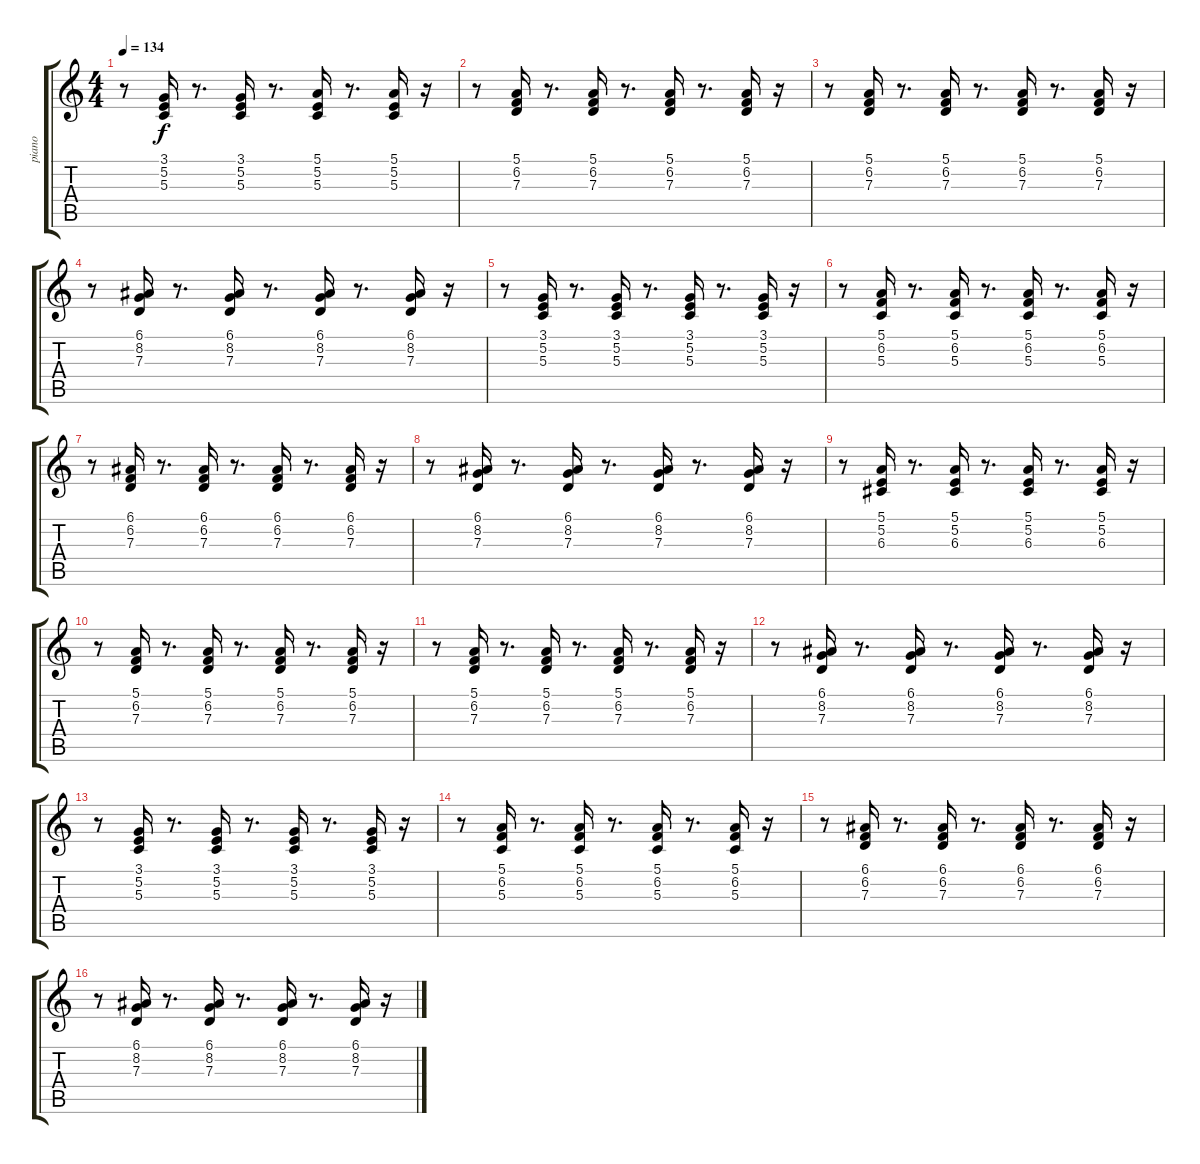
\track ("piano" "piano") {instrument electricgrandpiano}
\staff {score tabs}
\tuning (E4 B3 G3 D3 A2 E2) {hide}
\ts (4 4)
\tempo 134
\clef g2
\ks c
r.8{dy f} (3.1 5.2 5.3).16 r.8{d} (3.1 5.2 5.3).16 r.8{d} (5.1 5.2 5.3).16 r.8{d} (5.1 5.2 5.3).16 r.16 |
r.8 (5.1 6.2 7.3).16 r.8{d} (5.1 6.2 7.3).16 r.8{d} (5.1 6.2 7.3).16 r.8{d} (5.1 6.2 7.3).16 r.16 |
r.8 (5.1 6.2 7.3).16 r.8{d} (5.1 6.2 7.3).16 r.8{d} (5.1 6.2 7.3).16 r.8{d} (5.1 6.2 7.3).16 r.16 |
r.8 (6.1 8.2 7.3).16 r.8{d} (6.1 8.2 7.3).16 r.8{d} (6.1 8.2 7.3).16 r.8{d} (6.1 8.2 7.3).16 r.16 |
r.8 (3.1 5.2 5.3).16 r.8{d} (3.1 5.2 5.3).16 r.8{d} (3.1 5.2 5.3).16 r.8{d} (3.1 5.2 5.3).16 r.16 |
r.8 (5.1 6.2 5.3).16 r.8{d} (5.1 6.2 5.3).16 r.8{d} (5.1 6.2 5.3).16 r.8{d} (5.1 6.2 5.3).16 r.16 |
r.8 (6.1 6.2 7.3).16 r.8{d} (6.1 6.2 7.3).16 r.8{d} (6.1 6.2 7.3).16 r.8{d} (6.1 6.2 7.3).16 r.16 |
r.8 (6.1 8.2 7.3).16 r.8{d} (6.1 8.2 7.3).16 r.8{d} (6.1 8.2 7.3).16 r.8{d} (6.1 8.2 7.3).16 r.16 |
r.8 (5.1 5.2 6.3).16 r.8{d} (5.1 5.2 6.3).16 r.8{d} (5.1 5.2 6.3).16 r.8{d} (5.1 5.2 6.3).16 r.16 |
r.8 (5.1 6.2 7.3).16 r.8{d} (5.1 6.2 7.3).16 r.8{d} (5.1 6.2 7.3).16 r.8{d} (5.1 6.2 7.3).16 r.16 |
r.8 (5.1 6.2 7.3).16 r.8{d} (5.1 6.2 7.3).16 r.8{d} (5.1 6.2 7.3).16 r.8{d} (5.1 6.2 7.3).16 r.16 |
r.8 (6.1 8.2 7.3).16 r.8{d} (6.1 8.2 7.3).16 r.8{d} (6.1 8.2 7.3).16 r.8{d} (6.1 8.2 7.3).16 r.16 |
r.8 (3.1 5.2 5.3).16 r.8{d} (3.1 5.2 5.3).16 r.8{d} (3.1 5.2 5.3).16 r.8{d} (3.1 5.2 5.3).16 r.16 |
r.8 (5.1 6.2 5.3).16 r.8{d} (5.1 6.2 5.3).16 r.8{d} (5.1 6.2 5.3).16 r.8{d} (5.1 6.2 5.3).16 r.16 |
r.8 (6.1 6.2 7.3).16 r.8{d} (6.1 6.2 7.3).16 r.8{d} (6.1 6.2 7.3).16 r.8{d} (6.1 6.2 7.3).16 r.16 |
r.8 (6.1 8.2 7.3).16 r.8{d} (6.1 8.2 7.3).16 r.8{d} (6.1 8.2 7.3).16 r.8{d} (6.1 8.2 7.3).16 r.16
